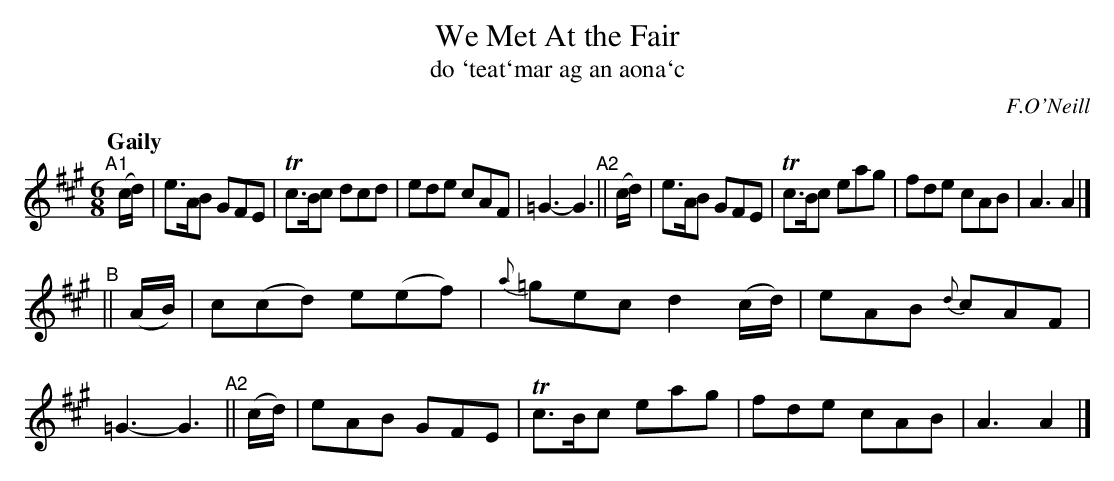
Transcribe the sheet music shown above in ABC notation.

X:1
T: We Met At the Fair
T: do \`teat\`mar ag an aona\`c
O: F.O'Neill
Q: "Gaily"
M: 6/8
L: 1/8
K: A
"^A1"[|] (c/d/) | e>AB GFE | Tc>Bc dcd | ede cAF | =G3- G3 \
"^A2"||  (c/d/) | e>AB GFE | Tc>Bc eag | fde cAB | A3 A2 |]
"^B" ||  (A/B/) | c(cd) e(ef) | {a}=gec d2(c/d/) | eAB {d}cAF | =G3- G3 \
"^A2"||  (c/d/) | eAB  GFE | Tc>Bc eag | fde cAB | A3 A2 |]
